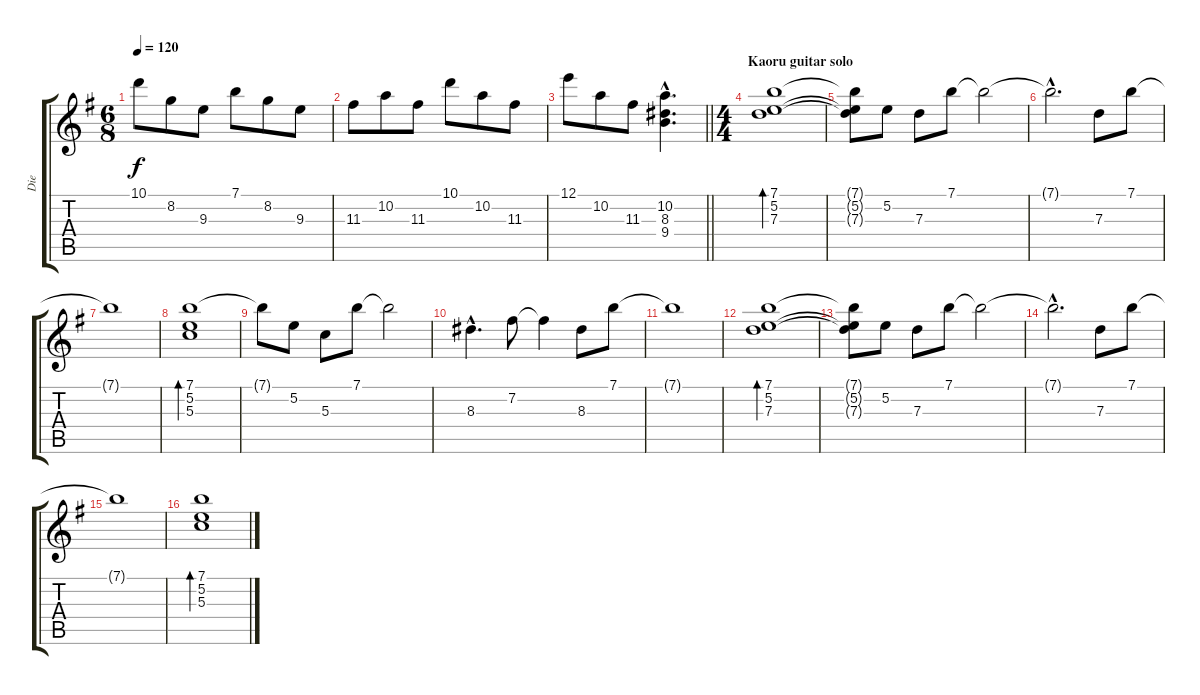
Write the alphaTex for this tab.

\track ("Die" "Die") {instrument electricguitarclean}
\staff {score tabs}
\tuning (E4 B3 G3 D3 A2 E2) {hide}
\ts (6 8)
\tempo 120
\clef g2
\ks g
10.1.8{dy f} 8.2.8 9.3.8 7.1.8 8.2.8 9.3.8 |
11.3.8 10.2.8 11.3.8 10.1.8 10.2.8 11.3.8 |
\barLineRight lightlight
12.1.8 10.2.8 11.3.8 (10.2{hac} 8.3{hac} 9.4{hac}).4{d} |
\ts (4 4)
\section ("" "Kaoru guitar solo")
(7.1 5.2 7.3).1{bd 120} |
(7.1{t} 5.2{t} 7.3{t}).8 5.2.8 7.3.8 7.1.8 7.1{t}.2 |
7.1{hac t}.2{d} 7.3.8 7.1.8 |
7.1{t}.1 |
(7.1 5.2 5.3).1{bd 480} |
7.1{t}.8 5.2.8 5.3.8 7.1.8 7.1{t}.2 |
8.3{hac}.4{d} 7.2.8 7.2{t}.4 8.3.8 7.1.8 |
7.1{t}.1 |
(7.1 5.2 7.3).1{bd 120} |
(7.1{t} 5.2{t} 7.3{t}).8 5.2.8 7.3.8 7.1.8 7.1{t}.2 |
7.1{hac t}.2{d} 7.3.8 7.1.8 |
7.1{t}.1 |
(7.1 5.2 5.3).1{bd 480}
